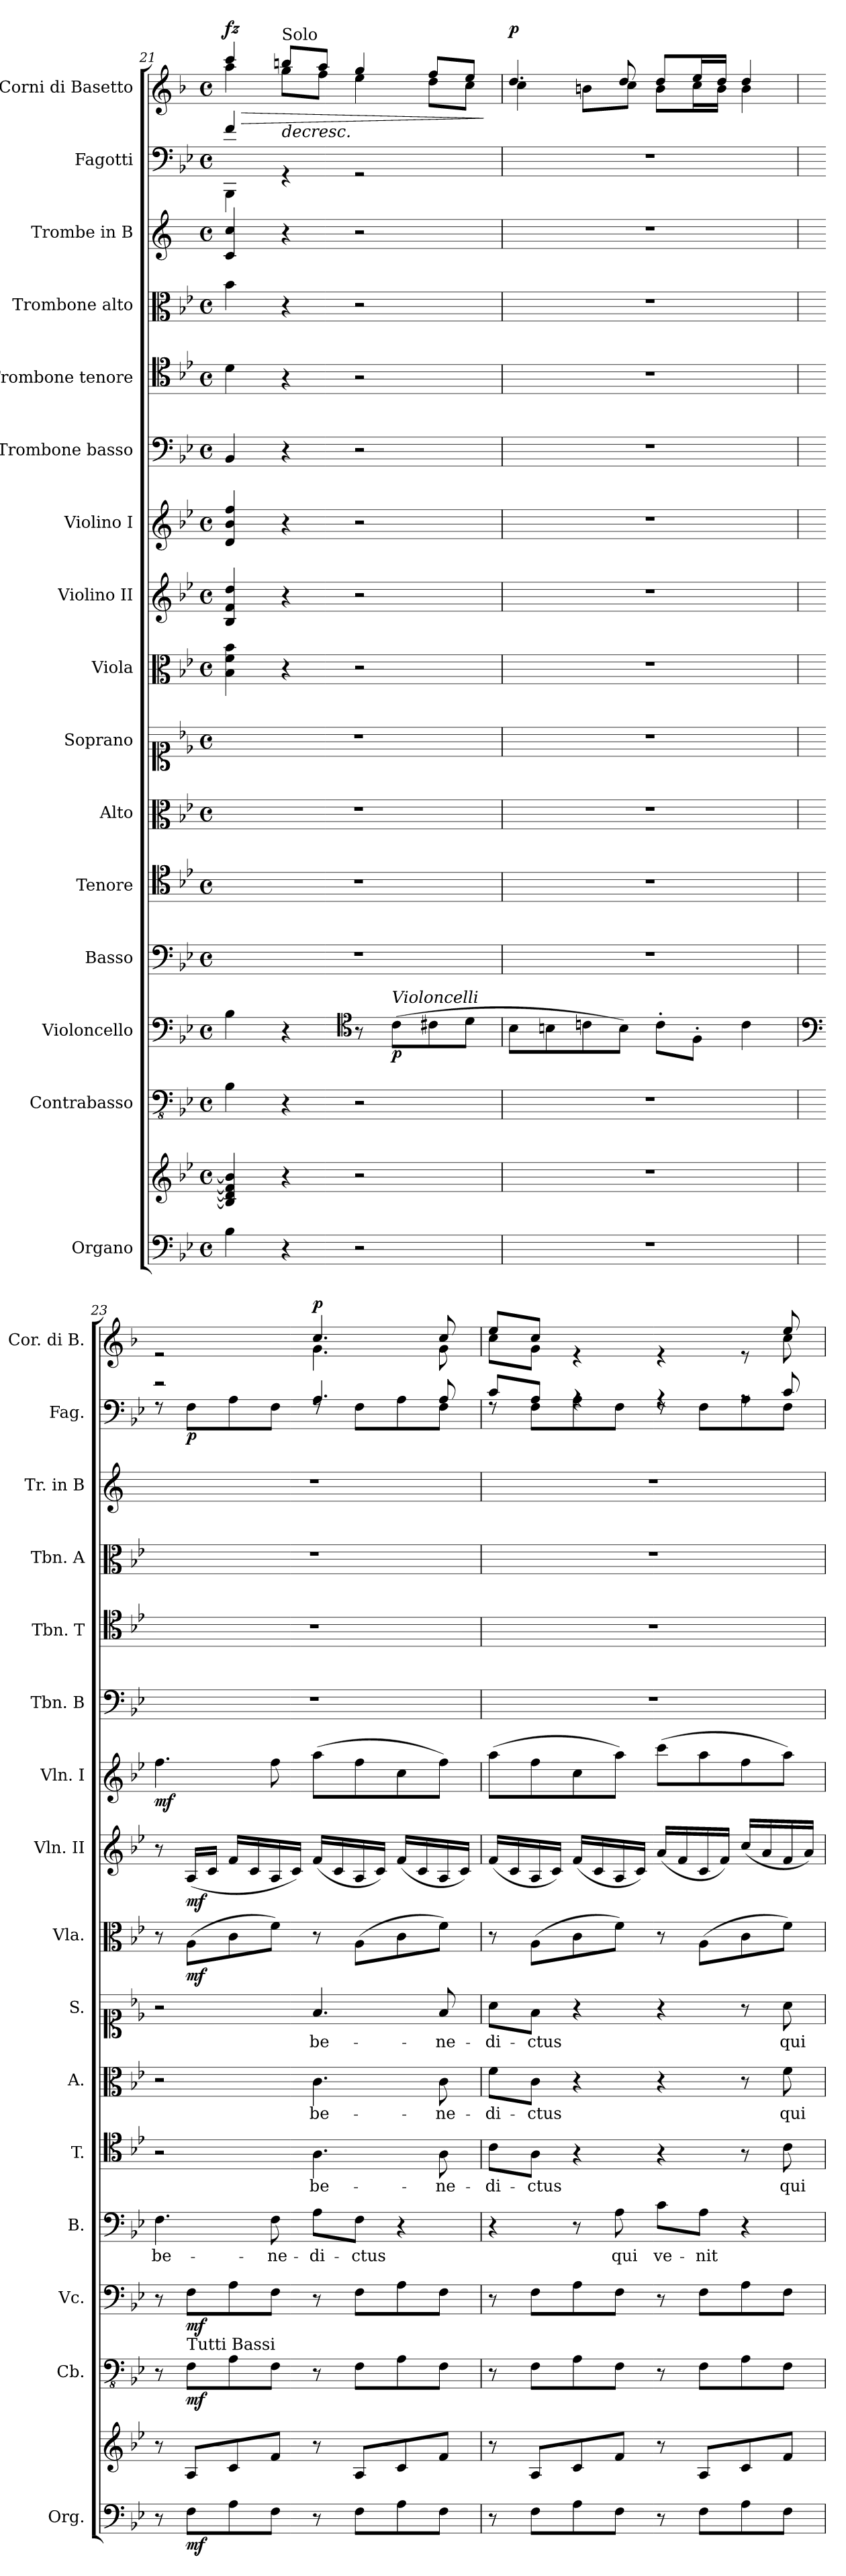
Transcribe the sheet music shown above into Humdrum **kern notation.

**kern	**kern	**dynam	**kern	**dynam	**kern	**dynam	**kern	**text	**kern	**text	**dynam	**kern	**text	**dynam	**kern	**text	**dynam	**kern	**dynam	**kern	**dynam	**kern	**dynam	**kern	**kern	**kern	**kern	**kern	**dynam	**kern	**text	**dynam
*part16	*part16	*part16	*part15	*part15	*part14	*part14	*part13	*part13	*part12	*part12	*part12	*part11	*part11	*part11	*part10	*part10	*part10	*part9	*part9	*part8	*part8	*part7	*part7	*part6	*part5	*part4	*part3	*part2	*part2	*part1	*part1	*part1
*staff17	*staff16	*staff16/17	*staff15	*staff15	*staff14	*staff14	*staff13	*staff13	*staff12	*staff12	*staff12	*staff11	*staff11	*staff11	*staff10	*staff10	*staff10	*staff9	*staff9	*staff8	*staff8	*staff7	*staff7	*staff6	*staff5	*staff4	*staff3	*staff2	*staff2	*staff1	*staff1	*staff1
*I"Organo	*	*	*I"Contrabasso	*	*I"Violoncello	*	*I"Basso	*	*I"Tenore	*	*	*I"Alto	*	*	*I"Soprano	*	*	*I"Viola	*	*I"Violino II	*	*I"Violino I	*	*I"Trombone basso	*I"Trombone tenore	*I"Trombone alto	*I"Trombe in B	*I"Fagotti	*	*I"Corni di Basetto	*	*
*I'Org.	*	*	*I'Cb.	*	*I'Vc.	*	*I'B.	*	*I'T.	*	*	*I'A.	*	*	*I'S.	*	*	*I'Vla.	*	*I'Vln. II	*	*I'Vln. I	*	*I'Tbn. B	*I'Tbn. T	*I'Tbn. A	*I'Tr. in B	*I'Fag.	*	*I'Cor. di B.	*	*
!!LO:PB:g=z
*clefF4	*clefG2	*	*clefFv4	*	*clefF4	*	*clefF4	*	*clefC4	*	*	*clefC3	*	*	*clefC1	*	*	*clefC3	*	*clefG2	*	*clefG2	*	*clefF4	*clefC4	*clefC3	*clefG2	*clefF4	*	*clefG2	*	*
*	*	*	*	*	*	*	*	*	*	*	*	*	*	*	*	*	*	*	*	*	*	*	*	*	*	*	*ITrd1c2	*	*	*ITrd4c7	*	*
*k[b-e-]	*k[b-e-]	*	*k[b-e-]	*	*k[b-e-]	*	*k[b-e-]	*	*k[b-e-]	*	*	*k[b-e-]	*	*	*k[b-e-]	*	*	*k[b-e-]	*	*k[b-e-]	*	*k[b-e-]	*	*k[b-e-]	*k[b-e-]	*k[b-e-]	*k[b-e-]	*k[b-e-]	*	*k[b-e-]	*	*
*M4/4	*M4/4	*	*M4/4	*	*M4/4	*	*M4/4	*	*M4/4	*	*	*M4/4	*	*	*M4/4	*	*	*M4/4	*	*M4/4	*	*M4/4	*	*M4/4	*M4/4	*M4/4	*M4/4	*M4/4	*	*M4/4	*	*
*met(c)	*met(c)	*	*met(c)	*	*met(c)	*	*met(c)	*	*met(c)	*	*	*met(c)	*	*	*met(c)	*	*	*met(c)	*	*met(c)	*	*met(c)	*	*met(c)	*met(c)	*met(c)	*met(c)	*met(c)	*	*met(c)	*	*
=21	=21	=21	=21	=21	=21	=21	=21	=21	=21	=21	=21	=21	=21	=21	=21	=21	=21	=21	=21	=21	=21	=21	=21	=21	=21	=21	=21	=21	=21	=21	=21	=21
*	*	*	*	*	*	*	*	*	*	*	*	*	*	*	*	*	*	*	*	*	*	*	*	*	*	*	*	*^	*	*	*	*
!	!	!	!	!	!	!	!	!	!	!	!	!	!	!	!	!	!	!	!	!	!	!	!	!	!	!	!	!	!	!	!	!	!LO:HP:b
*	*	*	*	*	*	*	*	*	*	*	*	*	*	*	*	*	*	*	*	*	*	*	*	*	*	*	*	*	*	*	*^	*	*
!	!	!	!	!	!	!	!	!	!	!	!	!	!	!	!	!	!	!	!	!	!	!	!	!	!	!	!	!	!	!	!	!	!	!LO:DY:n=1:b
4B-\	4B-/] 4d/] 4f/] 4b-/]	.	4BB-\	.	4B-\	.	1r	.	1r	.	.	1r	.	.	1r	.	.	4B-\ 4f\ 4b-\	.	4B-/ 4f/ 4dd/	.	4d/ 4b-/ 4ff/	.	4BB-/	4d\	4b-\	4B-/ 4b-/	4f/	4BBB-\	.	4ff/	4dd\	.	> fz
!	!	!	!	!	!	!	!	!	!	!	!	!	!	!	!	!	!	!	!	!	!	!	!	!	!	!	!	!	!	!	!LO:TX:a:t=Solo	!	!	!
!	!	!	!	!	!	!	!	!	!	!	!	!	!	!	!	!	!	!	!	!	!	!	!	!	!	!	!	!	!	!	!LO:TX:b:i:t=decresc.	!	!	!
4r	4r	.	4r	.	4r	.	.	.	.	.	.	.	.	.	.	.	.	4r	.	4r	.	4r	.	4r	4r	4r	4r	4rGG	2.ryy	.	8een/L	8cc\L	.	.
.	.	.	.	.	.	.	.	.	.	.	.	.	.	.	.	.	.	.	.	.	.	.	.	.	.	.	.	.	.	.	8dd/J	8b-\J	.	.
*	*	*	*	*	*clefC4	*	*	*	*	*	*	*	*	*	*	*	*	*	*	*	*	*	*	*	*	*	*	*	*	*	*	*	*	*
2r	2r	.	2r	.	8r	.	.	.	.	.	.	.	.	.	.	.	.	2r	.	2r	.	2r	.	2r	2r	2r	2r	2rGG	.	.	4cc/	4a\	.	.
!	!	!	!	!	!LO:TX:a:i:t=Violoncelli	!	!	!	!	!	!	!	!	!	!	!	!	!	!	!	!	!	!	!	!	!	!	!	!	!	!	!	!	!
!	!	!	!	!	!	!LO:DY:b	!	!	!	!	!	!	!	!	!	!	!	!	!	!	!	!	!	!	!	!	!	!	!	!	!	!	!	!
.	.	.	.	.	(>8c\L	p	.	.	.	.	.	.	.	.	.	.	.	.	.	.	.	.	.	.	.	.	.	.	.	.	.	.	.	.
.	.	.	.	.	8c#X\	.	.	.	.	.	.	.	.	.	.	.	.	.	.	.	.	.	.	.	.	.	.	.	.	.	8b-/L	8g\L	.	.
.	.	.	.	.	8d\J	.	.	.	.	.	.	.	.	.	.	.	.	.	.	.	.	.	.	.	.	.	.	.	.	.	8a/J	8f\J	.	.
*	*	*	*	*	*	*	*	*	*	*	*	*	*	*	*	*	*	*	*	*	*	*	*	*	*	*	*	*v	*v	*	*	*	*	*
*	*	*	*	*	*	*	*	*	*	*	*	*	*	*	*	*	*	*	*	*	*	*	*	*	*	*	*	*	*	*v	*v	*	*
.	.	.	.	.	.	.	.	.	.	.	.	.	.	.	.	.	.	.	.	.	.	.	.	.	.	.	.	.	.	.	.	]
=22	=22	=22	=22	=22	=22	=22	=22	=22	=22	=22	=22	=22	=22	=22	=22	=22	=22	=22	=22	=22	=22	=22	=22	=22	=22	=22	=22	=22	=22	=22	=22	=22
*	*	*	*	*	*	*	*	*	*	*	*	*	*	*	*	*	*	*	*	*	*	*	*	*	*	*	*	*	*	*^	*	*
!	!	!	!	!	!	!	!	!	!	!	!	!	!	!	!	!	!	!	!	!	!	!	!	!	!	!	!	!	!	!	!	!	!LO:DY:b
1r	1r	.	1r	.	8B-\L	.	1r	.	1r	.	.	1r	.	.	1r	.	.	1r	.	1r	.	1r	.	1r	1r	1r	1r	1r	.	4.g/	4f\	.	p
.	.	.	.	.	8Bn\	.	.	.	.	.	.	.	.	.	.	.	.	.	.	.	.	.	.	.	.	.	.	.	.	.	.	.	.
.	.	.	.	.	8cn\	.	.	.	.	.	.	.	.	.	.	.	.	.	.	.	.	.	.	.	.	.	.	.	.	.	8en\L	.	.
.	.	.	.	.	8B\J)	.	.	.	.	.	.	.	.	.	.	.	.	.	.	.	.	.	.	.	.	.	.	.	.	8g/	8f\J	.	.
.	.	.	.	.	8c'\L	.	.	.	.	.	.	.	.	.	.	.	.	.	.	.	.	.	.	.	.	.	.	.	.	8g/L	8e\L	.	.
.	.	.	.	.	8F'\J	.	.	.	.	.	.	.	.	.	.	.	.	.	.	.	.	.	.	.	.	.	.	.	.	16a/L	16f\L	.	.
.	.	.	.	.	.	.	.	.	.	.	.	.	.	.	.	.	.	.	.	.	.	.	.	.	.	.	.	.	.	16g/JJ	16e\JJ	.	.
.	.	.	.	.	4c\	.	.	.	.	.	.	.	.	.	.	.	.	.	.	.	.	.	.	.	.	.	.	.	.	4g/	4e\	.	.
=23	=23	=23	=23	=23	=23	=23	=23	=23	=23	=23	=23	=23	=23	=23	=23	=23	=23	=23	=23	=23	=23	=23	=23	=23	=23	=23	=23	=23	=23	=23	=23	=23	=23
*	*	*	*	*	*clefF4	*	*	*	*	*	*	*	*	*	*	*	*	*	*	*	*	*	*	*	*	*	*	*	*	*	*	*	*
!	!	!	!	!	!	!	!	!LO:LY:b	!	!	!LO:DY:a	!	!	!LO:DY:a	!	!	!LO:DY:a	!	!	!	!	!	!LO:DY:b	!	!	!	!	!	!	!	!	!	!
*	*	*	*	*	*	*	*	*	*	*	*	*	*	*	*	*	*	*	*	*	*	*	*	*	*	*	*	*^	*	*	*	*	*
8r	8r	.	8r	.	8r	.	4.F\	be-	2r	.	other-dynamics	2r	.	other-dynamics	2r	.	other-dynamics	8r	.	8r	.	4.ff\	mf	1r	1r	1r	1r	2r	8rF	.	2re	2ryy	.	.
!	!	!	!LO:TX:a:t=Tutti Bassi	!	!	!	!	!	!	!	!	!	!	!	!	!	!	!	!	!	!	!	!	!	!	!	!	!	!	!	!	!	!	!
!	!	!LO:DY:b=2	!	!LO:DY:b	!	!LO:DY:b	!	!	!	!	!	!	!	!	!	!	!	!	!LO:DY:b	!	!LO:DY:b	!	!	!	!	!	!	!	!	!LO:DY:b	!	!	!	!
8F\L	8A/L	mf	8FF\L	mf	8F\L	mf	.	.	.	.	.	.	.	.	.	.	.	(>8A\L	mf	(<16A/LL	mf	.	.	.	.	.	.	.	8F\L	p	.	.	.	.
.	.	.	.	.	.	.	.	.	.	.	.	.	.	.	.	.	.	.	.	16c/JJ	.	.	.	.	.	.	.	.	.	.	.	.	.	.
8A\	8c/	.	8AA\	.	8A\	.	.	.	.	.	.	.	.	.	.	.	.	8c\	.	16f/LL	.	.	.	.	.	.	.	.	8A\	.	.	.	.	.
.	.	.	.	.	.	.	.	.	.	.	.	.	.	.	.	.	.	.	.	16c/	.	.	.	.	.	.	.	.	.	.	.	.	.	.
!	!	!	!	!	!	!	!	!LO:LY:b	!	!	!	!	!	!	!	!	!	!	!	!	!	!	!	!	!	!	!	!	!	!	!	!	!	!
8F\J	8f/J	.	8FF\J	.	8F\J	.	8F\	-ne-	.	.	.	.	.	.	.	.	.	8f\J)	.	16A/	.	8ff\	.	.	.	.	.	.	8F\J	.	.	.	.	.
.	.	.	.	.	.	.	.	.	.	.	.	.	.	.	.	.	.	.	.	16c/JJ)	.	.	.	.	.	.	.	.	.	.	.	.	.	.
!	!	!	!	!	!	!	!	!LO:LY:b	!	!LO:LY:b	!	!	!LO:LY:b	!	!	!LO:LY:b	!	!	!	!	!	!	!	!	!	!	!	!	!	!	!	!	!LO:LY:b	!LO:DY:b
8r	8r	.	8r	.	8r	.	8A\L	-di-	4.A\	be-	.	4.c\	be-	.	4.f/	be-	.	8r	.	(<16f/LL	.	(>8aa\L	.	.	.	.	.	4.A/	8rF	.	4.f/	4.c\	.	p
.	.	.	.	.	.	.	.	.	.	.	.	.	.	.	.	.	.	.	.	16c/	.	.	.	.	.	.	.	.	.	.	.	.	.	.
!	!	!	!	!	!	!	!	!LO:LY:b	!	!	!	!	!	!	!	!	!	!	!	!	!	!	!	!	!	!	!	!	!	!	!	!	!	!
8F\L	8A/L	.	8FF\L	.	8F\L	.	8F\J	-ctus	.	.	.	.	.	.	.	.	.	(>8A\L	.	16A/	.	8ff\	.	.	.	.	.	.	8F\L	.	.	.	.	.
.	.	.	.	.	.	.	.	.	.	.	.	.	.	.	.	.	.	.	.	16c/JJ)	.	.	.	.	.	.	.	.	.	.	.	.	.	.
8A\	8c/	.	8AA\	.	8A\	.	4r	.	.	.	.	.	.	.	.	.	.	8c\	.	(<16f/LL	.	8cc\	.	.	.	.	.	.	8A\	.	.	.	.	.
.	.	.	.	.	.	.	.	.	.	.	.	.	.	.	.	.	.	.	.	16c/	.	.	.	.	.	.	.	.	.	.	.	.	.	.
!	!	!	!	!	!	!	!	!	!	!LO:LY:b	!	!	!LO:LY:b	!	!	!LO:LY:b	!	!	!	!	!	!	!	!	!	!	!	!	!	!	!	!	!	!
8F\J	8f/J	.	8FF\J	.	8F\J	.	.	.	8A\	-ne-	.	8c\	-ne-	.	8f/	-ne-	.	8f\J)	.	16A/	.	8ff\J)	.	.	.	.	.	8A/	8F\J	.	8f/	8c\	.	.
.	.	.	.	.	.	.	.	.	.	.	.	.	.	.	.	.	.	.	.	16c/JJ)	.	.	.	.	.	.	.	.	.	.	.	.	.	.
=24	=24	=24	=24	=24	=24	=24	=24	=24	=24	=24	=24	=24	=24	=24	=24	=24	=24	=24	=24	=24	=24	=24	=24	=24	=24	=24	=24	=24	=24	=24	=24	=24	=24	=24
!	!	!	!	!	!	!	!	!	!	!LO:LY:b	!	!	!LO:LY:b	!	!	!LO:LY:b	!	!	!	!	!	!	!	!	!	!	!	!	!	!	!	!	!	!
8r	8r	.	8r	.	8r	.	4r	.	8c\L	-di-	.	8f\L	-di-	.	8a\L	-di-	.	8r	.	(<16f/LL	.	(>8aa\L	.	1r	1r	1r	1r	8c/L	8rF	.	8a/L	8f\L	.	.
.	.	.	.	.	.	.	.	.	.	.	.	.	.	.	.	.	.	.	.	16c/	.	.	.	.	.	.	.	.	.	.	.	.	.	.
!	!	!	!	!	!	!	!	!	!	!LO:LY:b	!	!	!LO:LY:b	!	!	!LO:LY:b	!	!	!	!	!	!	!	!	!	!	!	!	!	!	!	!	!	!
8F\L	8A/L	.	8FF\L	.	8F\L	.	.	.	8A\J	-ctus	.	8c\J	-ctus	.	8f\J	-ctus	.	(>8A\L	.	16A/	.	8ff\	.	.	.	.	.	8A/J	8F\L	.	8f/J	8c\J	.	.
.	.	.	.	.	.	.	.	.	.	.	.	.	.	.	.	.	.	.	.	16c/JJ)	.	.	.	.	.	.	.	.	.	.	.	.	.	.
8A\	8c/	.	8AA\	.	8A\	.	8r	.	4r	.	.	4r	.	.	4r	.	.	8c\	.	(<16f/LL	.	8cc\	.	.	.	.	.	4rA	8A\	.	4re	8ryy	.	.
.	.	.	.	.	.	.	.	.	.	.	.	.	.	.	.	.	.	.	.	16c/	.	.	.	.	.	.	.	.	.	.	.	.	.	.
*	*	*	*	*	*	*	*	*	*	*	*	*	*	*	*	*	*	*	*	*	*	*	*	*	*	*	*	*	*	*	*v	*v	*	*
!	!	!	!	!	!	!	!	!LO:LY:b	!	!	!	!	!	!	!	!	!	!	!	!	!	!	!	!	!	!	!	!	!	!	!	!	!
8F\J	8f/J	.	8FF\J	.	8F\J	.	8A\	qui	.	.	.	.	.	.	.	.	.	8f\J)	.	16A/	.	8aa\J)	.	.	.	.	.	.	8F\J	.	.	.	.
.	.	.	.	.	.	.	.	.	.	.	.	.	.	.	.	.	.	.	.	16c/JJ)	.	.	.	.	.	.	.	.	.	.	.	.	.
!	!	!	!	!	!	!	!	!LO:LY:b	!	!	!	!	!	!	!	!	!	!	!	!	!	!	!	!	!	!	!	!	!	!	!	!	!
8r	8r	.	8r	.	8r	.	8c\L	ve-	4r	.	.	4r	.	.	4r	.	.	8r	.	(<16a/LL	.	(>8ccc\L	.	.	.	.	.	4rA	8rF	.	4re	.	.
.	.	.	.	.	.	.	.	.	.	.	.	.	.	.	.	.	.	.	.	16f/	.	.	.	.	.	.	.	.	.	.	.	.	.
!	!	!	!	!	!	!	!	!LO:LY:b	!	!	!	!	!	!	!	!	!	!	!	!	!	!	!	!	!	!	!	!	!	!	!	!	!
8F\L	8A/L	.	8FF\L	.	8F\L	.	8A\J	-nit	.	.	.	.	.	.	.	.	.	(>8A\L	.	16c/	.	8aa\	.	.	.	.	.	.	8F\L	.	.	.	.
.	.	.	.	.	.	.	.	.	.	.	.	.	.	.	.	.	.	.	.	16f/JJ)	.	.	.	.	.	.	.	.	.	.	.	.	.
8A\	8c/	.	8AA\	.	8A\	.	4r	.	8r	.	.	8r	.	.	8r	.	.	8c\	.	(<16cc/LL	.	8ff\	.	.	.	.	.	8rA	8A\	.	8re	.	.
.	.	.	.	.	.	.	.	.	.	.	.	.	.	.	.	.	.	.	.	16a/	.	.	.	.	.	.	.	.	.	.	.	.	.
!	!	!	!	!	!	!	!	!	!	!LO:LY:b	!	!	!LO:LY:b	!	!	!LO:LY:b	!	!	!	!	!	!	!	!	!	!	!	!	!	!	!	!	!
*	*	*	*	*	*	*	*	*	*	*	*	*	*	*	*	*	*	*	*	*	*	*	*	*	*	*	*	*	*	*	*^	*	*
8F\J	8f/J	.	8FF\J	.	8F\J	.	.	.	8c\	qui	.	8f\	qui	.	8a\	qui	.	8f\J)	.	16f/	.	8aa\J)	.	.	.	.	.	8c/	8F\J	.	8a/	8f\	.	.
.	.	.	.	.	.	.	.	.	.	.	.	.	.	.	.	.	.	.	.	16a/JJ)	.	.	.	.	.	.	.	.	.	.	.	.	.	.
*	*	*	*	*	*	*	*	*	*	*	*	*	*	*	*	*	*	*	*	*	*	*	*	*	*	*	*	*v	*v	*	*	*	*	*
*	*	*	*	*	*	*	*	*	*	*	*	*	*	*	*	*	*	*	*	*	*	*	*	*	*	*	*	*	*	*v	*v	*	*
=	=	=	=	=	=	=	=	=	=	=	=	=	=	=	=	=	=	=	=	=	=	=	=	=	=	=	=	=	=	=	=	=
*-	*-	*-	*-	*-	*-	*-	*-	*-	*-	*-	*-	*-	*-	*-	*-	*-	*-	*-	*-	*-	*-	*-	*-	*-	*-	*-	*-	*-	*-	*-	*-	*-
